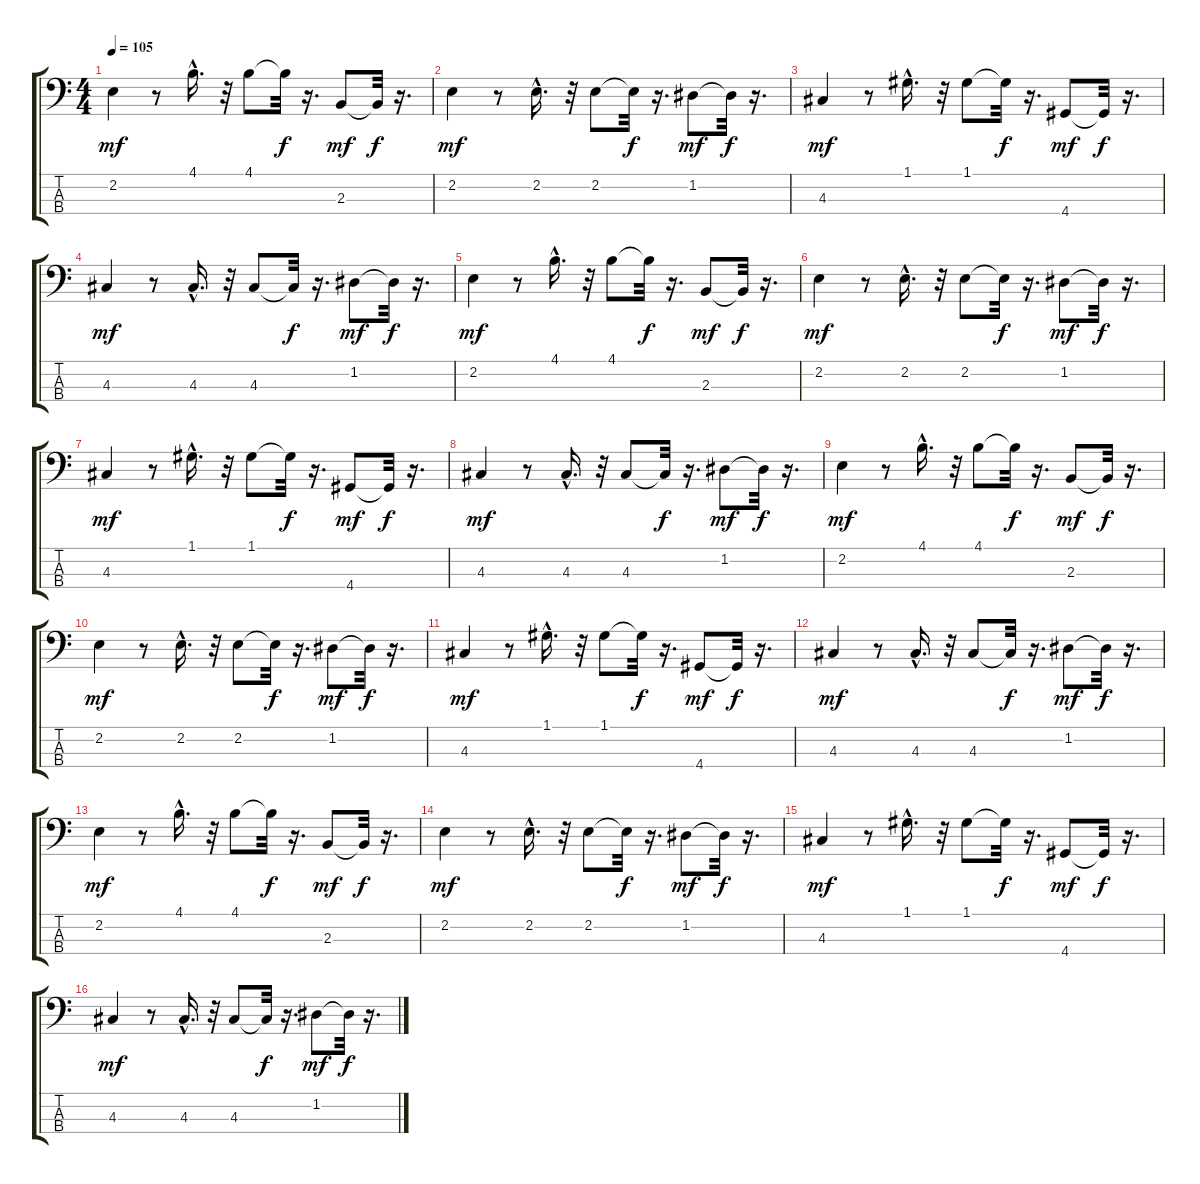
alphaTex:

\track "" {instrument fretlessbass}
\staff {score tabs}
\tuning (G2 D2 A1 E1) {hide}
\ts (4 4)
\tempo 105
\clef f4
\ks c
2.2.4{dy mf} r.8 4.1{hac}.16{d} r.32 4.1.8 4.1{t}.32{dy f} r.16{d} 2.3.8{dy mf} 2.3{t}.32{dy f} r.16{d} |
2.2.4{dy mf} r.8 2.2{hac}.16{d} r.32 2.2.8 2.2{t}.32{dy f} r.16{d} 1.2.8{dy mf} 1.2{t}.32{dy f} r.16{d} |
4.3.4{dy mf} r.8 1.1{hac}.16{d} r.32 1.1.8 1.1{t}.32{dy f} r.16{d} 4.4.8{dy mf} 4.4{t}.32{dy f} r.16{d} |
4.3.4{dy mf} r.8 4.3{hac}.16{d} r.32 4.3.8 4.3{t}.32{dy f} r.16{d} 1.2.8{dy mf} 1.2{t}.32{dy f} r.16{d} |
2.2.4{dy mf} r.8 4.1{hac}.16{d} r.32 4.1.8 4.1{t}.32{dy f} r.16{d} 2.3.8{dy mf} 2.3{t}.32{dy f} r.16{d} |
2.2.4{dy mf} r.8 2.2{hac}.16{d} r.32 2.2.8 2.2{t}.32{dy f} r.16{d} 1.2.8{dy mf} 1.2{t}.32{dy f} r.16{d} |
4.3.4{dy mf} r.8 1.1{hac}.16{d} r.32 1.1.8 1.1{t}.32{dy f} r.16{d} 4.4.8{dy mf} 4.4{t}.32{dy f} r.16{d} |
4.3.4{dy mf} r.8 4.3{hac}.16{d} r.32 4.3.8 4.3{t}.32{dy f} r.16{d} 1.2.8{dy mf} 1.2{t}.32{dy f} r.16{d} |
2.2.4{dy mf} r.8 4.1{hac}.16{d} r.32 4.1.8 4.1{t}.32{dy f} r.16{d} 2.3.8{dy mf} 2.3{t}.32{dy f} r.16{d} |
2.2.4{dy mf} r.8 2.2{hac}.16{d} r.32 2.2.8 2.2{t}.32{dy f} r.16{d} 1.2.8{dy mf} 1.2{t}.32{dy f} r.16{d} |
4.3.4{dy mf} r.8 1.1{hac}.16{d} r.32 1.1.8 1.1{t}.32{dy f} r.16{d} 4.4.8{dy mf} 4.4{t}.32{dy f} r.16{d} |
4.3.4{dy mf} r.8 4.3{hac}.16{d} r.32 4.3.8 4.3{t}.32{dy f} r.16{d} 1.2.8{dy mf} 1.2{t}.32{dy f} r.16{d} |
2.2.4{dy mf} r.8 4.1{hac}.16{d} r.32 4.1.8 4.1{t}.32{dy f} r.16{d} 2.3.8{dy mf} 2.3{t}.32{dy f} r.16{d} |
2.2.4{dy mf} r.8 2.2{hac}.16{d} r.32 2.2.8 2.2{t}.32{dy f} r.16{d} 1.2.8{dy mf} 1.2{t}.32{dy f} r.16{d} |
4.3.4{dy mf} r.8 1.1{hac}.16{d} r.32 1.1.8 1.1{t}.32{dy f} r.16{d} 4.4.8{dy mf} 4.4{t}.32{dy f} r.16{d} |
4.3.4{dy mf} r.8 4.3{hac}.16{d} r.32 4.3.8 4.3{t}.32{dy f} r.16{d} 1.2.8{dy mf} 1.2{t}.32{dy f} r.16{d}
